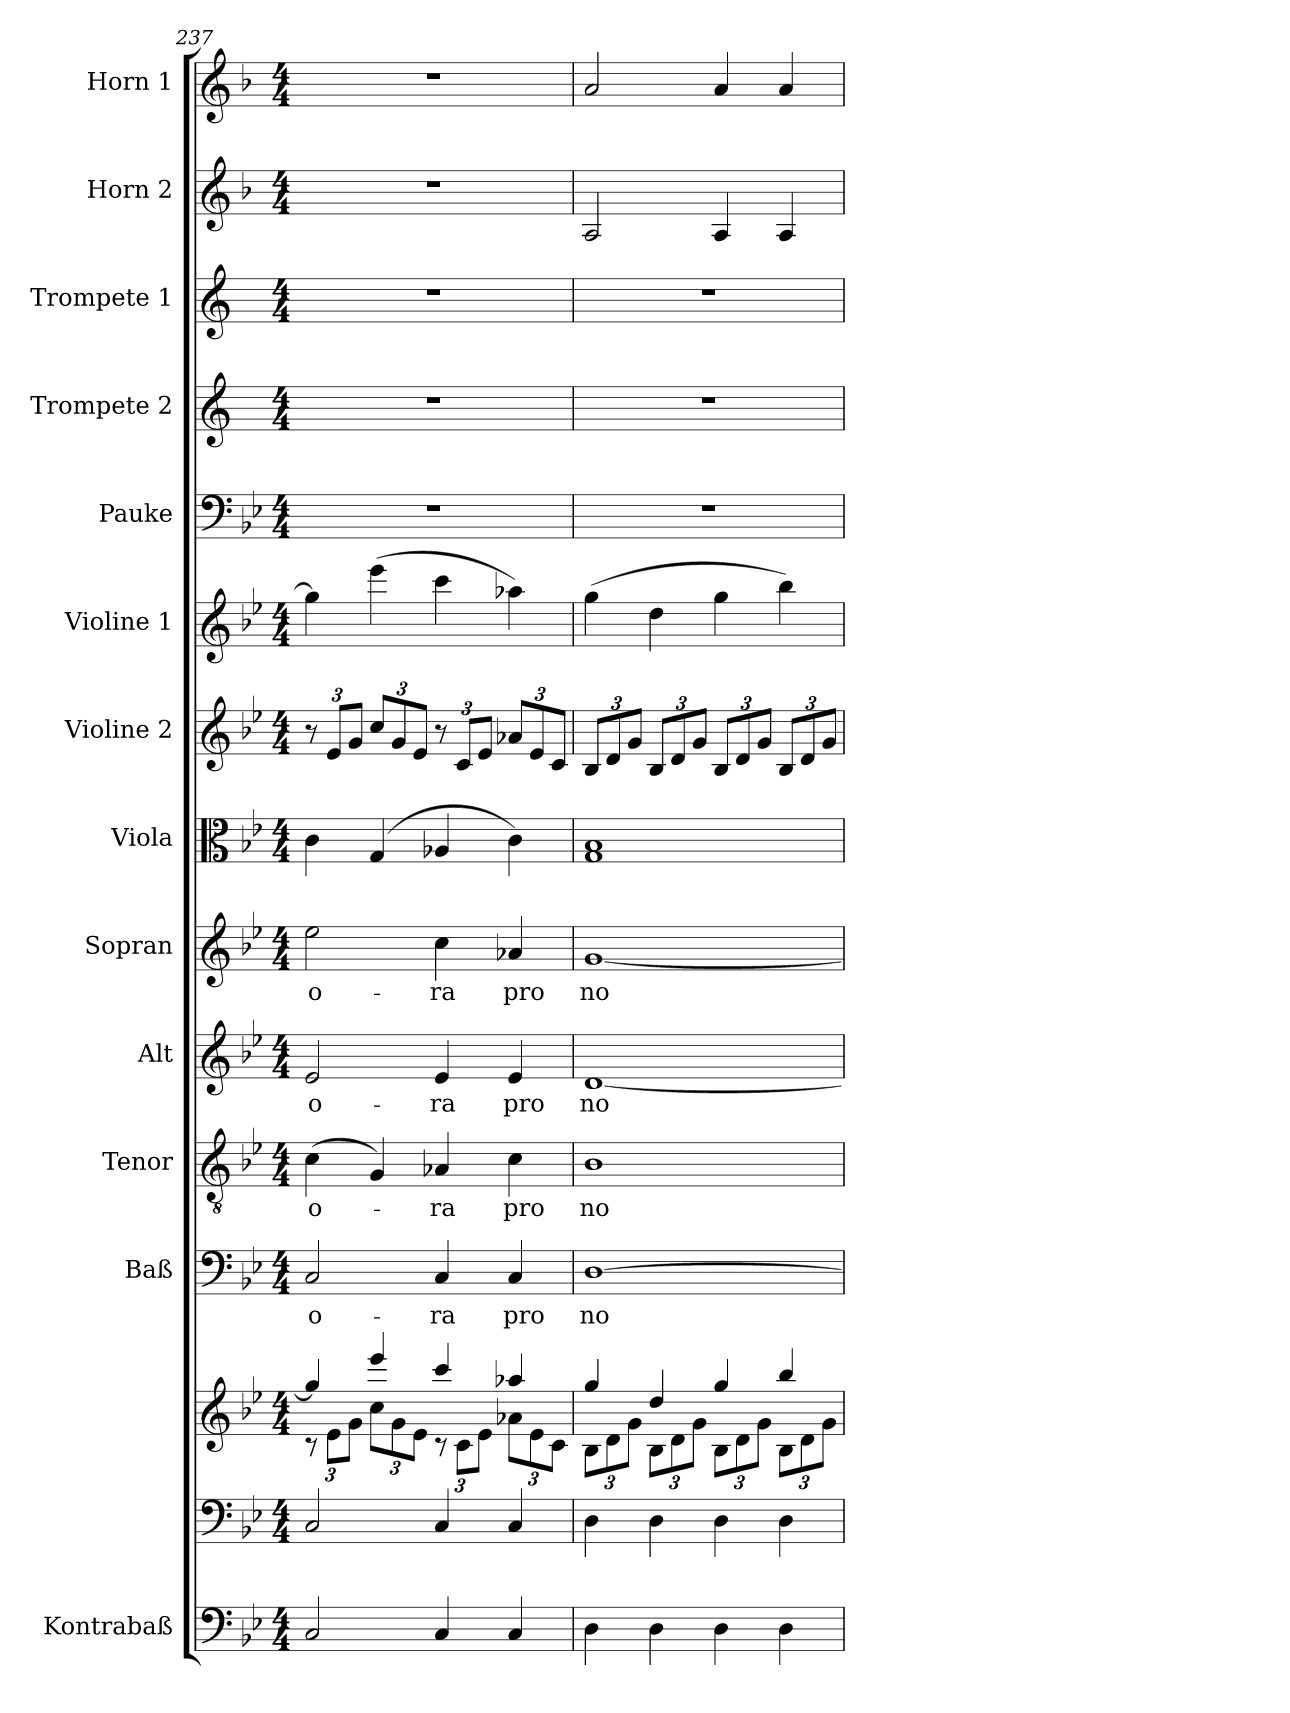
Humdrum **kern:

**kern	**kern	**kern	**kern	**text	**kern	**text	**kern	**text	**kern	**text	**kern	**kern	**kern	**kern	**kern	**kern	**kern	**kern
*part14	*part13	*part13	*part12	*part12	*part11	*part11	*part10	*part10	*part9	*part9	*part8	*part7	*part6	*part5	*part4	*part3	*part2	*part1
*staff15	*staff14	*staff13	*staff12	*staff12	*staff11	*staff11	*staff10	*staff10	*staff9	*staff9	*staff8	*staff7	*staff6	*staff5	*staff4	*staff3	*staff2	*staff1
*I"Kontrabaß	*	*	*I"Baß	*	*I"Tenor	*	*I"Alt	*	*I"Sopran	*	*I"Viola	*I"Violine 2	*I"Violine 1	*I"Pauke	*I"Trompete 2	*I"Trompete 1	*I"Horn 2	*I"Horn 1
*I'Kb.	*	*	*	*	*	*	*	*	*	*	*I'Vla.	*I'Vl. 2	*I'Vl. 1	*	*I'Tr. 2	*I'Tr. 1	*I'Hr. 2	*I'Hr. 1
*clefF4	*clefF4	*clefG2	*clefF4	*	*clefGv2	*	*clefG2	*	*clefG2	*	*clefC3	*clefG2	*clefG2	*clefF4	*clefG2	*clefG2	*clefG2	*clefG2
*ITrd7c12	*	*	*	*	*	*	*	*	*	*	*	*	*	*	*ITrd1c2	*ITrd1c2	*ITrd4c7	*ITrd4c7
*k[b-e-]	*k[b-e-]	*k[b-e-]	*k[b-e-]	*	*k[b-e-]	*	*k[b-e-]	*	*k[b-e-]	*	*k[b-e-]	*k[b-e-]	*k[b-e-]	*k[b-e-]	*k[b-e-]	*k[b-e-]	*k[b-e-]	*k[b-e-]
*B-:	*B-:	*B-:	*B-:	*	*B-:	*	*B-:	*	*B-:	*	*B-:	*B-:	*B-:	*B-:	*B-:	*B-:	*B-:	*B-:
*M4/4	*M4/4	*M4/4	*M4/4	*	*M4/4	*	*M4/4	*	*M4/4	*	*M4/4	*M4/4	*M4/4	*M4/4	*M4/4	*M4/4	*M4/4	*M4/4
=237	=237	=237	=237	=237	=237	=237	=237	=237	=237	=237	=237	=237	=237	=237	=237	=237	=237	=237
*	*	*^	*	*	*	*	*	*	*	*	*	*	*	*	*	*	*	*
*	*	*	*Xbrackettup	*	*	*	*	*	*	*	*	*	*	*	*	*	*	*	*
!	!	!	!	!	!LO:LY:b	!	!LO:LY:b	!	!LO:LY:b	!	!LO:LY:b	!	!	!	!	!	!	!	!
*	*	*	*	*	*	*	*	*	*	*	*	*	*Xbrackettup	*	*	*	*	*	*
2CC/	2C/	4gg/]	12rc	2C/	o-	(>4c\	o-	2e-/	o-	2ee-\	o-	4c\	12r	4gg\]	1r	1r	1r	1r	1r
.	.	.	12e-\L	.	.	.	.	.	.	.	.	.	12e-/L	.	.	.	.	.	.
.	.	.	12g\J	.	.	.	.	.	.	.	.	.	12g/J	.	.	.	.	.	.
.	.	4eee-/	12cc\L	.	.	4G/)	.	.	.	.	.	(>4G/	12cc/L	(>4eee-\	.	.	.	.	.
.	.	.	12g\	.	.	.	.	.	.	.	.	.	12g/	.	.	.	.	.	.
.	.	.	12e-\J	.	.	.	.	.	.	.	.	.	12e-/J	.	.	.	.	.	.
!	!	!	!	!	!LO:LY:b	!	!LO:LY:b	!	!LO:LY:b	!	!LO:LY:b	!	!	!	!	!	!	!	!
4CC/	4C/	4ccc/	12rc	4C/	-ra	4A-X/	-ra	4e-/	-ra	4cc\	-ra	4A-X/	12r	4ccc\	.	.	.	.	.
.	.	.	12c\L	.	.	.	.	.	.	.	.	.	12c/L	.	.	.	.	.	.
.	.	.	12e-\J	.	.	.	.	.	.	.	.	.	12e-/J	.	.	.	.	.	.
!	!	!	!	!	!LO:LY:b	!	!LO:LY:b	!	!LO:LY:b	!	!LO:LY:b	!	!	!	!	!	!	!	!
4CC/	4C/	4aa-X/	12a-X\L	4C/	pro	4c\	pro	4e-/	pro	4a-X/	pro	4c\)	12a-X/L	4aa-X\)	.	.	.	.	.
.	.	.	12e-\	.	.	.	.	.	.	.	.	.	12e-/	.	.	.	.	.	.
.	.	.	12c\J	.	.	.	.	.	.	.	.	.	12c/J	.	.	.	.	.	.
!!LO:PB:g=z
=238	=238	=238	=238	=238	=238	=238	=238	=238	=238	=238	=238	=238	=238	=238	=238	=238	=238	=238	=238
!	!	!	!	!	!LO:LY:b	!	!LO:LY:b	!	!LO:LY:b	!	!LO:LY:b	!	!	!	!	!	!	!	!
4DD\	4D\	4gg/	12B-\L	[1D	no-	1B-	no-	[1d	no-	[1g	no-	1G 1B-	12B-/L	(>4gg\	1r	1r	1r	2D/	2d/
.	.	.	12d\	.	.	.	.	.	.	.	.	.	12d/	.	.	.	.	.	.
.	.	.	12g\J	.	.	.	.	.	.	.	.	.	12g/J	.	.	.	.	.	.
4DD\	4D\	4dd/	12B-\L	.	.	.	.	.	.	.	.	.	12B-/L	4dd\	.	.	.	.	.
.	.	.	12d\	.	.	.	.	.	.	.	.	.	12d/	.	.	.	.	.	.
.	.	.	12g\J	.	.	.	.	.	.	.	.	.	12g/J	.	.	.	.	.	.
4DD\	4D\	4gg/	12B-\L	.	.	.	.	.	.	.	.	.	12B-/L	4gg\	.	.	.	4D/	4d/
.	.	.	12d\	.	.	.	.	.	.	.	.	.	12d/	.	.	.	.	.	.
.	.	.	12g\J	.	.	.	.	.	.	.	.	.	12g/J	.	.	.	.	.	.
4DD\	4D\	4bb-/	12B-\L	.	.	.	.	.	.	.	.	.	12B-/L	4bb-\)	.	.	.	4D/	4d/
.	.	.	12d\	.	.	.	.	.	.	.	.	.	12d/	.	.	.	.	.	.
.	.	.	12g\J	.	.	.	.	.	.	.	.	.	12g/J	.	.	.	.	.	.
*	*	*v	*v	*	*	*	*	*	*	*	*	*	*	*	*	*	*	*	*
=	=	=	=	=	=	=	=	=	=	=	=	=	=	=	=	=	=	=
*-	*-	*-	*-	*-	*-	*-	*-	*-	*-	*-	*-	*-	*-	*-	*-	*-	*-	*-
